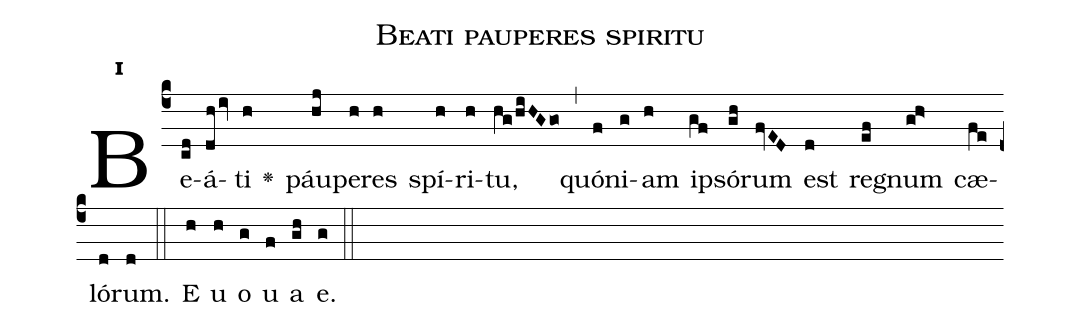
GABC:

name:Beati pauperes spiritu;
office-part:Antiphona;
mode:1;
%%
initial-style: 1;
name: Beati pauperes spiritu;
book: Antiphonae & Responsoria/Tomus IV, p. 131;
occasion: Dominica VI per Annum;
office-part: Laudes Ant Bc;
annotation: 1g;
centering-scheme: english;
font: OFLSortsMillGoudy;
height: 11;
width: 4.5;
%%
(c4)Be(cd)á(dhiv)ti(h) <v>\greheightstar</v>() páu(hj)pe(h)res(h) spí(h)ri(h)tu,(hg/hiHGgo) (,) quó(f)ni(g)am(h) i(gf)psó(gh)rum(fvED) est(d) re(ef)gnum(gh>) cæ(fe)ló(d)rum.(d) (::) E(h) u(h) o(g) u(f) a(gh) e.(g) (::)
